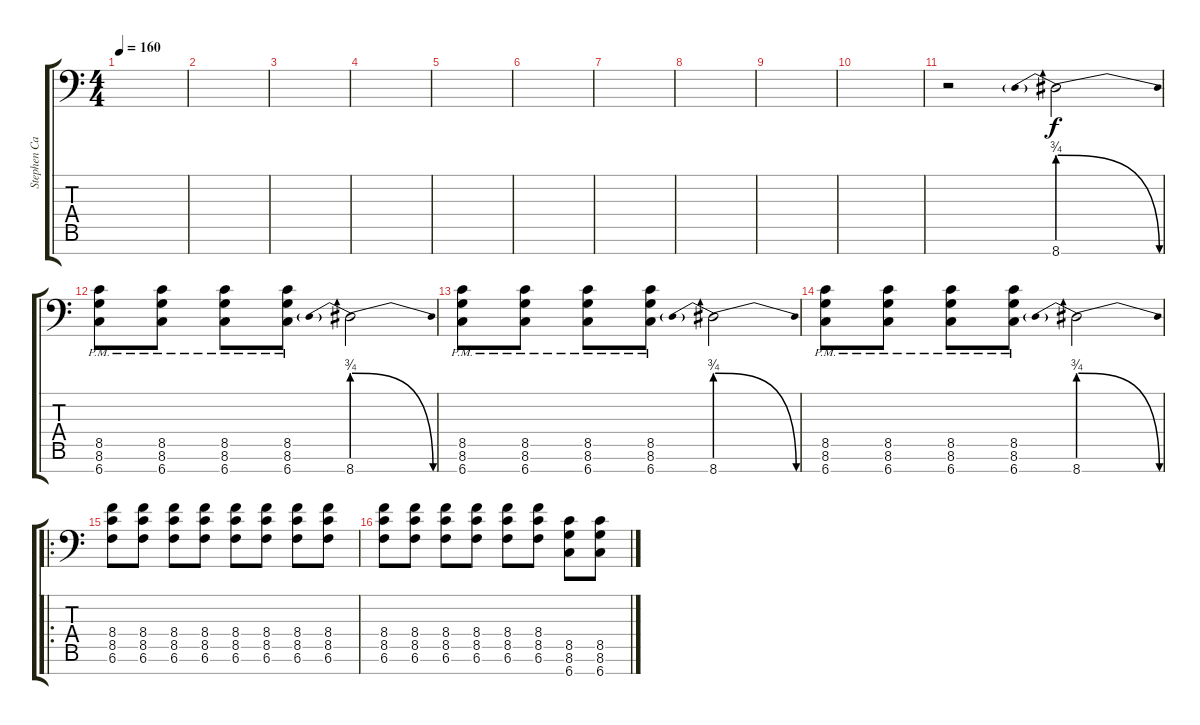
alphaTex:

\track ("Stephen Carpenter" "Stephen Ca") {instrument distortionguitar}
\staff {score tabs}
\tuning (B3 G3 D3 A2 E2 B1 Gb1) {hide}
\ts (4 4)
\tempo 160
\clef f4
\ks c
|
|
|
|
|
|
|
|
|
|
r.2 8.7{be (prebendrelease 0 3 60 0)}.2 |
(8.5{pm} 8.6{pm} 6.7{pm}).8 (8.5{pm} 8.6{pm} 6.7{pm}).8 (8.5{pm} 8.6{pm} 6.7{pm}).8 (8.5{pm} 8.6{pm} 6.7{pm}).8 8.7{be (prebendrelease 0 3 60 0)}.2 |
(8.5{pm} 8.6{pm} 6.7{pm}).8 (8.5{pm} 8.6{pm} 6.7{pm}).8 (8.5{pm} 8.6{pm} 6.7{pm}).8 (8.5{pm} 8.6{pm} 6.7{pm}).8 8.7{be (prebendrelease 0 3 60 0)}.2 |
(8.5{pm} 8.6{pm} 6.7{pm}).8 (8.5{pm} 8.6{pm} 6.7{pm}).8 (8.5{pm} 8.6{pm} 6.7{pm}).8 (8.5{pm} 8.6{pm} 6.7{pm}).8 8.7{be (prebendrelease 0 3 60 0)}.2 |
\ro
(8.4 8.5 6.6).8 (8.4 8.5 6.6).8 (8.4 8.5 6.6).8 (8.4 8.5 6.6).8 (8.4 8.5 6.6).8 (8.4 8.5 6.6).8 (8.4 8.5 6.6).8 (8.4 8.5 6.6).8 |
(8.4 8.5 6.6).8 (8.4 8.5 6.6).8 (8.4 8.5 6.6).8 (8.4 8.5 6.6).8 (8.4 8.5 6.6).8 (8.4 8.5 6.6).8 (8.5 8.6 6.7).8 (8.5 8.6 6.7).8
